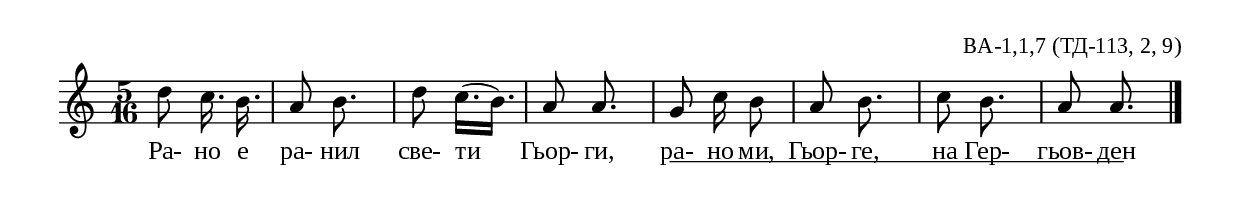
%{
ba_001_1_07
td_113_2_9
%}

\include "td-preamble.ly"

\score {
\relative c'' {
%\tempo 8 = 152
\time 5/16
d8 c16.\noBeam b | a8 b8.\noBeam | d8 c16.[( b]) | a8 a8.\noBeam |
g8 c16\noBeam b8 | a8 b8.\noBeam c8 b8.\noBeam a8 a8.\noBeam
 \bar "|." 
}
\addlyrics { Ра- но е ра- нил све- ти Гьор- ги, 
ра- \startTextSpan но ми, Гьор- ге, 
на Гер- гьов- ден \stopTextSpan }
%
\layout {
  indent = #0
  line-width = 190\mm
  ragged-right=##f
\context {
      \Lyrics
      \consists "Text_spanner_engraver"
      \override TextSpanner #'direction = #DOWN
      \override TextSpanner #'style = #'line    
      \override TextSpanner #'outside-staff-priority = ##f
      \override TextSpanner #'padding = #0.2 % sets the distance of the line from the lyrics
      \override TextSpanner #'bound-details =
      #`((left . ((Y . 0)
                  (padding . 0)
                  (attach-dir . ,LEFT)))
         (left-broken . ((end-on-note . #t)))
         (right . ((Y . 0)
                   (padding . 0)
                   (attach-dir . ,RIGHT))))
    }

}
%
\midi { 
	\context {
		\Score tempoWholesPerMinute = #(ly:make-moment 152 8)
		}
	}
}
%
\header{
  opus = "ВА-1,1,7 (ТД-113, 2, 9)"
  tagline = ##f
}


